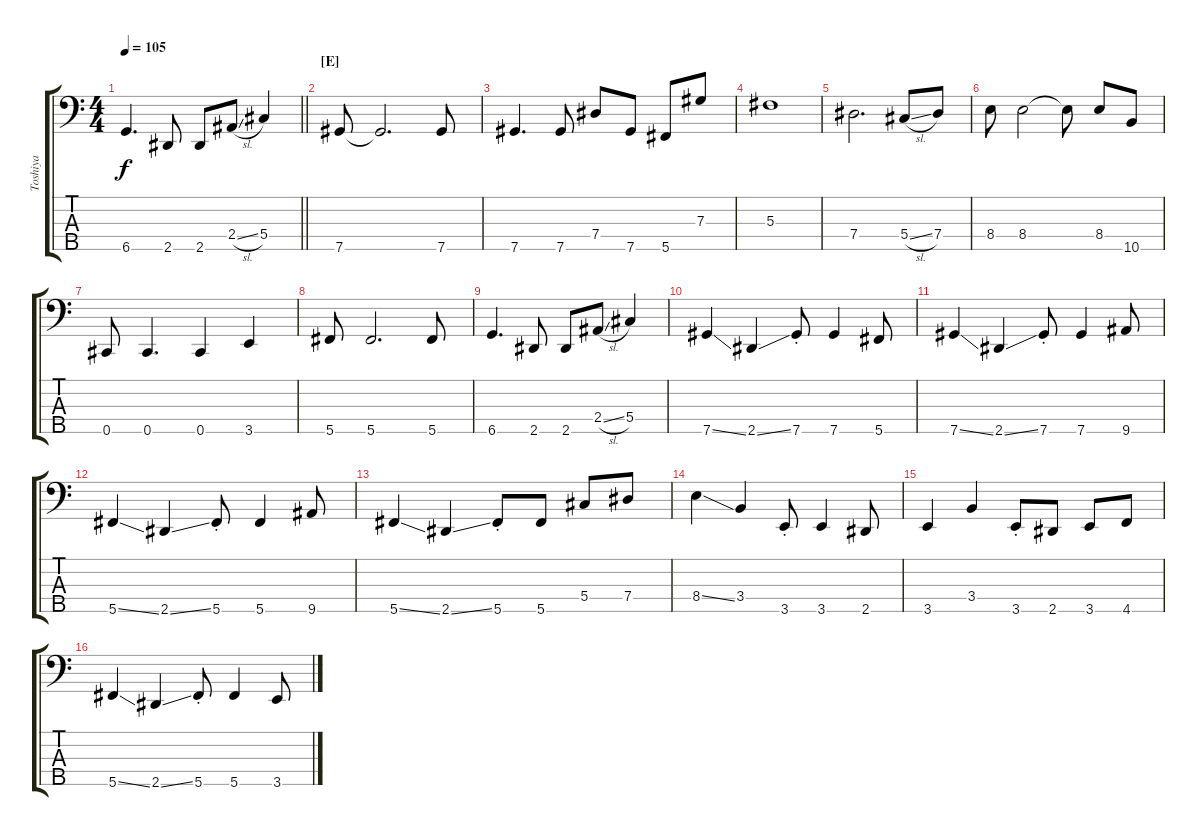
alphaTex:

\track ("Toshiya" "Toshiya") {instrument electricbassfinger}
\staff {score tabs}
\tuning (Bb2 Gb2 Db2 Ab1 Db1) {hide}
\ts (4 4)
\tempo 105
\clef f4
\barLineRight lightlight
\ks c
6.5.4{d dy f} 2.5.8 2.5.8 2.4{sl}.8 5.4.4 |
\section ("" "[E]")
7.5.8 7.5{t}.2{d} 7.5.8 |
7.5.4{d} 7.5.8 7.4.8 7.5.8 5.5.8 7.3.8 |
5.3.1 |
7.4.2{d} 5.4{sl}.8 7.4.8 |
8.4.8 8.4.2 8.4{t}.8 8.4.8 10.5.8 |
0.5.8 0.5.4{d} 0.5.4 3.5.4 |
5.5.8 5.5.2{d} 5.5.8 |
6.5.4{d} 2.5.8 2.5.8 2.4{sl}.8 5.4.4 |
7.5{ss}.4 2.5{ss}.4 7.5{st}.8 7.5.4 5.5.8 |
7.5{ss}.4 2.5{ss}.4 7.5{st}.8 7.5.4 9.5.8 |
5.5{ss}.4 2.5{ss}.4 5.5{st}.8 5.5.4 9.5.8 |
5.5{ss}.4 2.5{ss}.4 5.5{st}.8 5.5.8 5.4.8 7.4.8 |
8.4{ss}.4 3.4.4 3.5{st}.8 3.5.4 2.5.8 |
3.5.4 3.4.4 3.5{st}.8 2.5.8 3.5.8 4.5.8 |
5.5{ss}.4 2.5{ss}.4 5.5{st}.8 5.5.4 3.5.8
